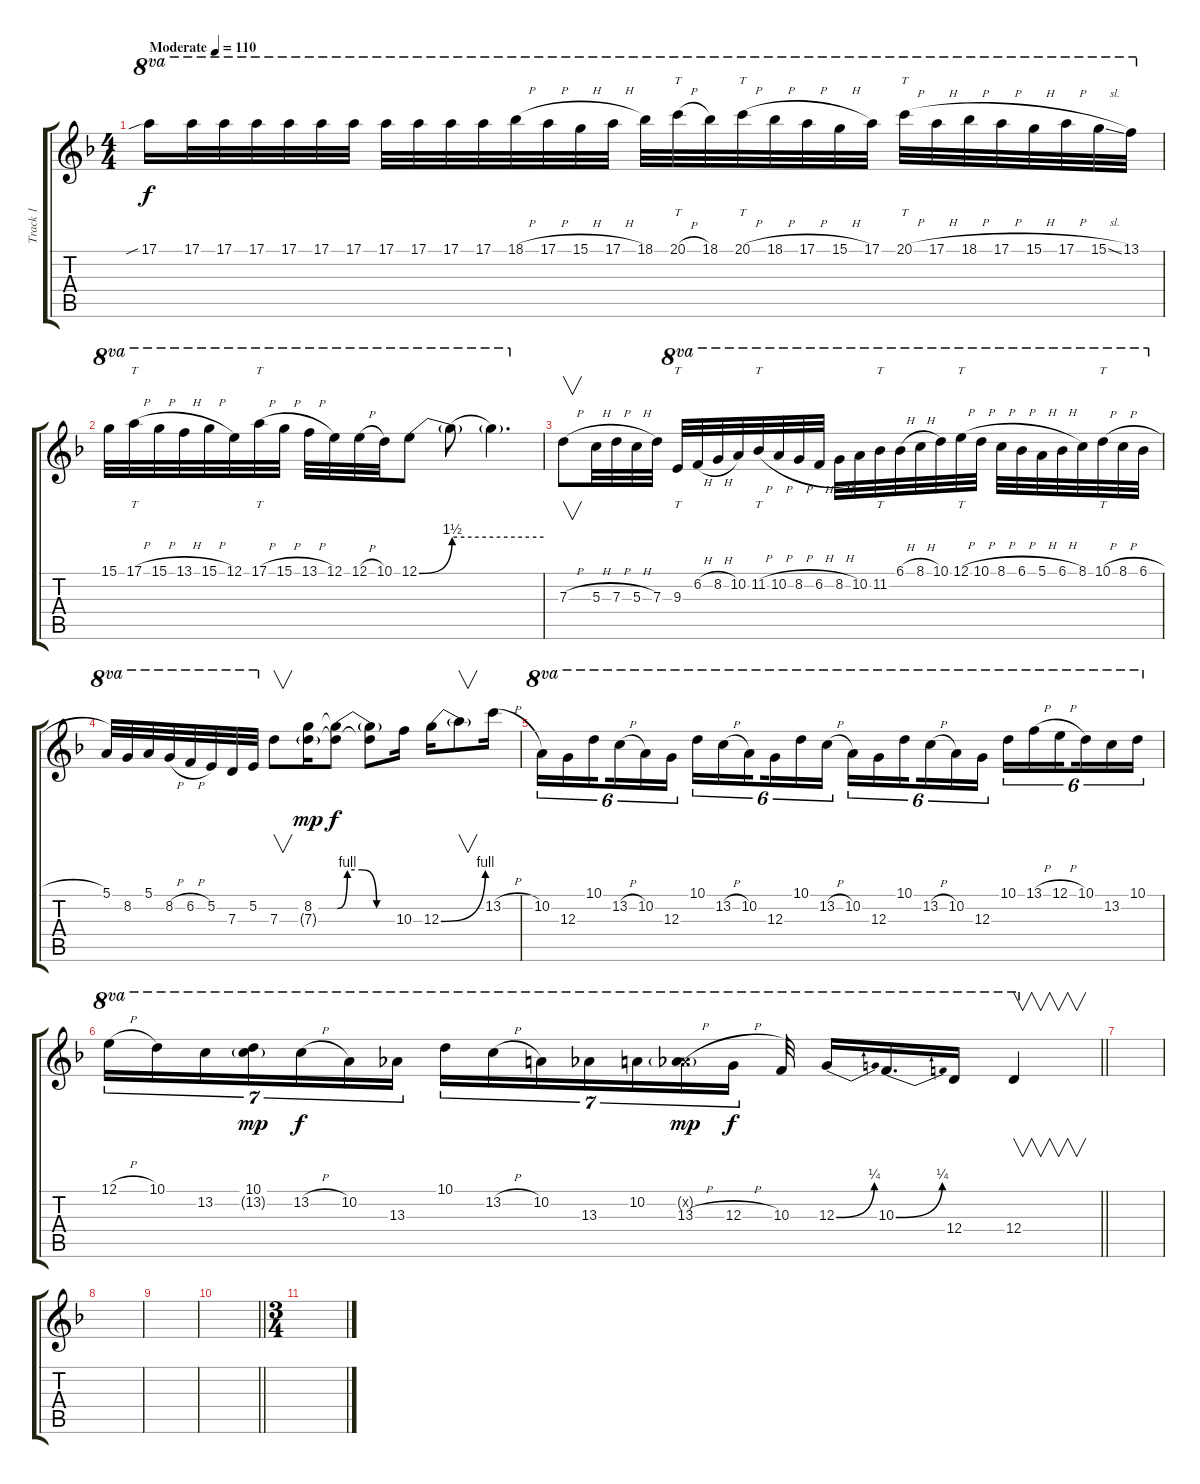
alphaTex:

\track ("Track 1" "Track 1") {instrument overdrivenguitar}
\staff {score tabs}
\tuning (E4 B3 G3 D3 A2 E2) {hide}
\ts (4 4)
\tempo (110 "Moderate")
\clef g2
\ks f
17.1{sib}.16{ot 8va dy f instrument overdrivenguitar} 17.1.32{ot 8va} 17.1.32{ot 8va} 17.1.32{ot 8va} 17.1.32{ot 8va} 17.1.32{ot 8va} 17.1.32{ot 8va} 17.1.32{ot 8va} 17.1.32{ot 8va} 17.1.32{ot 8va} 17.1.32{ot 8va} 18.1{h}.32{ot 8va} 17.1{h}.32{ot 8va} 15.1{h}.32{ot 8va} 17.1{h}.32{ot 8va} 18.1.32{ot 8va} 20.1{h}.32{tt ot 8va} 18.1.32{ot 8va} 20.1{h}.32{tt ot 8va} 18.1{h}.32{ot 8va} 17.1{h}.32{ot 8va} 15.1{h}.32{ot 8va} 17.1.32{ot 8va} 20.1{h}.32{tt ot 8va} 17.1{h}.32{ot 8va} 18.1{h}.32{ot 8va} 17.1{h}.32{ot 8va} 15.1{h}.32{ot 8va} 17.1{h}.32{ot 8va} 15.1{sl}.32{ot 8va} 13.1.32{ot 8va} |
15.1.32{ot 8va} 17.1{h}.32{tt ot 8va} 15.1{h}.32{ot 8va} 13.1{h}.32{ot 8va} 15.1{h}.32{ot 8va} 12.1.32{ot 8va} 17.1{h}.32{tt ot 8va} 15.1{h}.32{ot 8va} 13.1{h}.32{ot 8va} 12.1.32{ot 8va} 12.1{h}.32{ot 8va} 10.1.32{ot 8va} 12.1{be (bend 0 0 60 6)}.8{ot 8va} 12.1{be (hold 0 6 60 6) t}.8{ot 8va} 12.1{t}.4{d ot 8va} |
7.3{h}.8{v} 5.3{h}.32 7.3{h}.32 5.3{h}.32 7.3.32 9.3.32{tt ot 8va} 6.2{h}.32{ot 8va} 8.2{h}.32{ot 8va} 10.2.32{ot 8va} 11.2{h}.32{tt ot 8va} 10.2{h}.32{ot 8va} 8.2{h}.32{ot 8va} 6.2{h}.32{ot 8va} 8.2{h}.32{ot 8va} 10.2.32{ot 8va} 11.2.32{tt ot 8va} 6.1{h}.32{ot 8va} 8.1{h}.32{ot 8va} 10.1.32{ot 8va} 12.1{h}.32{tt ot 8va} 10.1{h}.32{ot 8va} 8.1{h}.32{ot 8va} 6.1{h}.32{ot 8va} 5.1{h}.32{ot 8va} 6.1{h}.32{ot 8va} 8.1.32{ot 8va} 10.1{h}.32{tt ot 8va} 8.1{h}.32{ot 8va} 6.1{h}.32{ot 8va} |
5.1.32{ot 8va} 8.2.32{ot 8va} 5.1.32{ot 8va} 8.2{h}.32{ot 8va} 6.2{h}.32{ot 8va} 5.2.32{ot 8va} 7.3.32{ot 8va} 5.2.32{ot 8va} 7.3.8{v} (8.2 7.3{g}).16{dy mp} (8.2{be (custom 0 0 10 4 25 4 40 0 60 0) t} 7.3{t}).8{dy f} (8.2{t} 7.3{t}).8 10.3.16 12.3{be (bend 0 0 60 4)}.16 12.3{t}.8{v} 13.2{h}.16 |
10.2.16{tu (6 4) ot 8va} 12.3.16{tu (6 4) ot 8va} 10.1.16{tu (6 4) ot 8va beam splitsecondary} 13.2{h}.16{tu (6 4) ot 8va} 10.2.16{tu (6 4) ot 8va} 12.3.16{tu (6 4) ot 8va} 10.1.16{tu (6 4) ot 8va} 13.2{h}.16{tu (6 4) ot 8va} 10.2.16{tu (6 4) ot 8va beam splitsecondary} 12.3.16{tu (6 4) ot 8va} 10.1.16{tu (6 4) ot 8va} 13.2{h}.16{tu (6 4) ot 8va} 10.2.16{tu (6 4) ot 8va} 12.3.16{tu (6 4) ot 8va} 10.1.16{tu (6 4) ot 8va beam splitsecondary} 13.2{h}.16{tu (6 4) ot 8va} 10.2.16{tu (6 4) ot 8va} 12.3.16{tu (6 4) ot 8va} 10.1.16{tu (6 4) ot 8va} 13.1{h}.16{tu (6 4) ot 8va} 12.1{h}.16{tu (6 4) ot 8va beam splitsecondary} 10.1.16{tu (6 4) ot 8va} 13.2.16{tu (6 4) ot 8va} 10.1.16{tu (6 4) ot 8va} |
\barLineRight lightlight
12.1{h}.16{tu (7 4) ot 8va} 10.1.16{tu (7 4) ot 8va} 13.2.16{tu (7 4) ot 8va} (10.1 13.2{g}).16{tu (7 4) ot 8va dy mp} 13.2{h}.16{tu (7 4) ot 8va dy f} 10.2.16{tu (7 4) ot 8va} 13.3.16{tu (7 4) ot 8va} 10.1.16{tu (7 4) ot 8va} 13.2{h}.16{tu (7 4) ot 8va} 10.2.16{tu (7 4) ot 8va} 13.3.16{tu (7 4) ot 8va} 10.2.16{tu (7 4) ot 8va} (10.2{g x} 13.3{h}).16{tu (7 4) ot 8va dy mp} 12.3{h}.16{tu (7 4) ot 8va dy f} 10.3.32{ot 8va} 12.3{be (bend 0 0 60 1)}.16{ot 8va} 10.3{be (bend 0 0 60 1)}.16{d ot 8va} 12.4.16{ot 8va} 12.4.4{v ot 8va} |
|
|
|
\barLineRight lightlight
|
\ts (3 4)
